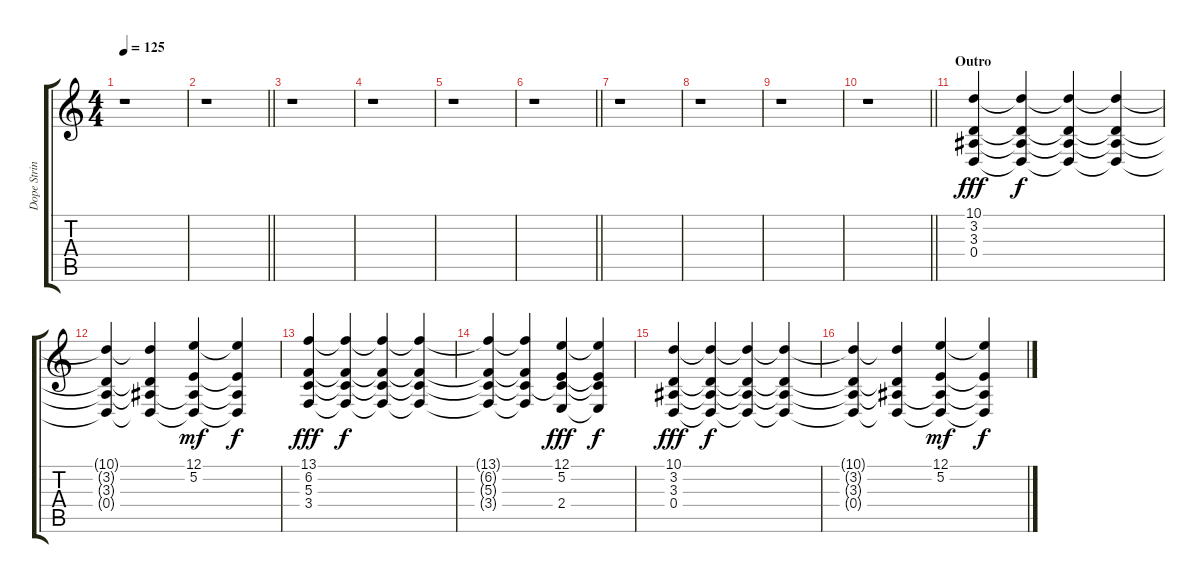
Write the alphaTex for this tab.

\track ("Dope Strings" "Dope Strin") {instrument stringensemble2}
\staff {score tabs}
\tuning (E4 B3 G3 D3 A2 D2) {hide}
\ts (4 4)
\tempo 125
\clef g2
\ks c
r.1{dy fff} |
\barLineRight lightlight
r.1 |
r.1 |
r.1 |
r.1 |
\barLineRight lightlight
r.1 |
r.1 |
r.1 |
r.1 |
\barLineRight lightlight
r.1 |
\section ("" "Outro")
(10.1 3.2 3.3 0.4).4{volume 9 instrument stringensemble2} (10.1{t} 3.2{t} 3.3{t} 0.4{t}).4{dy f} (10.1{t} 3.2{t} 3.3{t} 0.4{t}).4 (10.1{t} 3.2{t} 3.3{t} 0.4{t}).4 |
(10.1{t} 3.2{t} 3.3{t} 0.4{t}).4 (10.1{t} 3.2{t} 3.3{t} 0.4{t}).4 (12.1 5.2 3.3{t} 0.4{t}).4{dy mf} (12.1{t} 5.2{t} 3.3{t} 0.4{t}).4{dy f} |
(13.1 6.2 5.3 3.4).4{dy fff} (13.1{t} 6.2{t} 5.3{t} 3.4{t}).4{dy f} (13.1{t} 6.2{t} 5.3{t} 3.4{t}).4 (13.1{t} 6.2{t} 5.3{t} 3.4{t}).4 |
(13.1{t} 6.2{t} 5.3{t} 3.4{t}).4 (13.1{t} 6.2{t} 5.3{t} 3.4{t}).4 (12.1 5.2 5.3{t} 2.4).4{dy fff} (12.1{t} 5.2{t} 5.3{t} 2.4{t}).4{dy f} |
(10.1 3.2 3.3 0.4).4{dy fff instrument stringensemble2} (10.1{t} 3.2{t} 3.3{t} 0.4{t}).4{dy f} (10.1{t} 3.2{t} 3.3{t} 0.4{t}).4 (10.1{t} 3.2{t} 3.3{t} 0.4{t}).4 |
(10.1{t} 3.2{t} 3.3{t} 0.4{t}).4 (10.1{t} 3.2{t} 3.3{t} 0.4{t}).4 (12.1 5.2 3.3{t} 0.4{t}).4{dy mf} (12.1{t} 5.2{t} 3.3{t} 0.4{t}).4{dy f}
